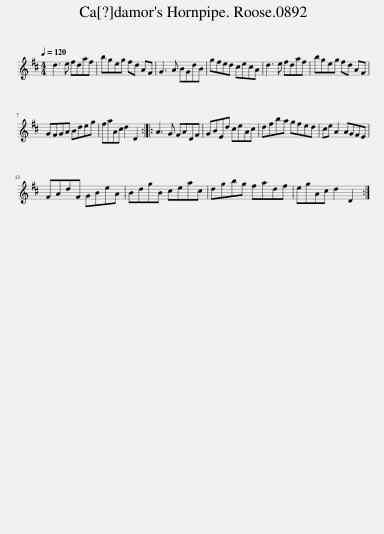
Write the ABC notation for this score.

X:1
L:1/8
Q:1/4=120
M:4/4
I:linebreak $
K:D
V:1 treble
V:1
 d3 e fdaf | bgeg fd AF | G3 A BGdB | gfed cecA | d3 e fdaf | %5
 bgeg fd AF |$ GFGA Bdeg | faAc d2 D2 :: A3 G FADF | GBEd ceAc | %10
 dfba gfed | ce A2 AGFE |$ FAdF GBeA | BdgB ceac | dgbg fadf | %15
 egAc d2 D2 :| %16
